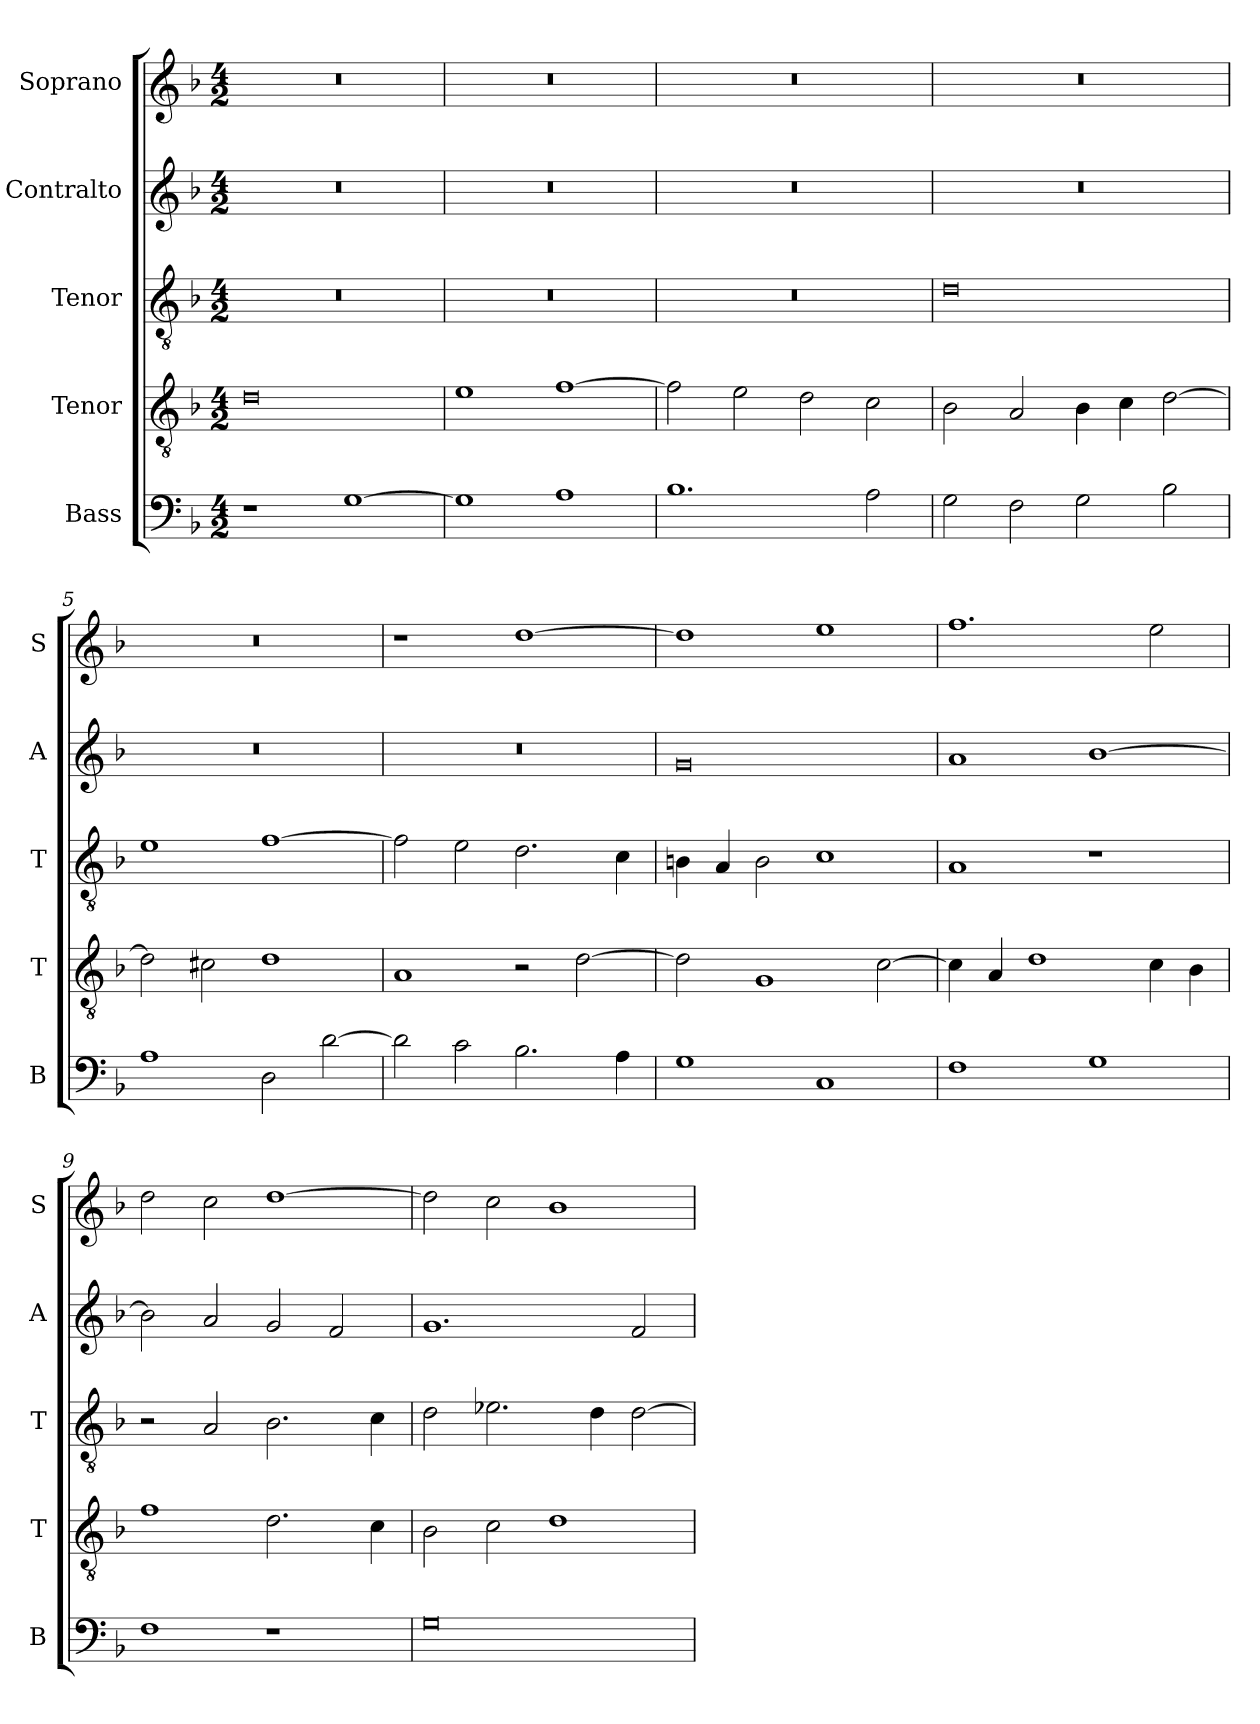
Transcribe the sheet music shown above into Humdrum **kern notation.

**kern	**kern	**kern	**kern	**kern
*part5	*part4	*part3	*part2	*part1
*staff5	*staff4	*staff3	*staff2	*staff1
*I"Bass	*I"Tenor	*I"Tenor	*I"Contralto	*I"Soprano
*I'B	*I'T	*I'T	*I'A	*I'S
*clefF4	*clefGv2	*clefGv2	*clefG2	*clefG2
*k[b-]	*k[b-]	*k[b-]	*k[b-]	*k[b-]
*G:dor	*G:dor	*G:dor	*G:dor	*G:dor
*M4/2	*M4/2	*M4/2	*M4/2	*M4/2
=1	=1	=1	=1	=1
1r	0d	0r	0r	0r
[1G	.	.	.	.
=2	=2	=2	=2	=2
1G]	1e	0r	0r	0r
1A	[1f	.	.	.
=3	=3	=3	=3	=3
1.B-	2f]	0r	0r	0r
.	2e	.	.	.
.	2d	.	.	.
2A	2c	.	.	.
=4	=4	=4	=4	=4
2G	2B-	0d	0r	0r
2F	2A	.	.	.
2G	4B-	.	.	.
.	4c	.	.	.
2B-	[2d	.	.	.
=5	=5	=5	=5	=5
1A	2d]	1e	0r	0r
.	2c#X	.	.	.
2D	1d	[1f	.	.
[2d	.	.	.	.
=6	=6	=6	=6	=6
2d]	1A	2f]	0r	1r
2c	.	2e	.	.
2.B-	2r	2.d	.	[1dd
.	[2d	.	.	.
4A	.	4c	.	.
=7	=7	=7	=7	=7
1G	2d]	4Bn	0g	1dd]
.	.	4A	.	.
.	1G	2B	.	.
1C	.	1c	.	1ee
.	[2c	.	.	.
=8	=8	=8	=8	=8
1F	4c]	1A	1a	1.ff
.	4A	.	.	.
.	1d	.	.	.
1G	.	1r	[1b-	.
.	4c	.	.	2ee
.	4B-	.	.	.
=9	=9	=9	=9	=9
1F	1f	2r	2b-]	2dd
.	.	2A	2a	2cc
1r	2.d	2.B-	2g	[1dd
.	.	.	2f	.
.	4c	4c	.	.
=10	=10	=10	=10	=10
0G	2B-	2d	1.g	2dd]
.	2c	2.e-X	.	2cc
.	1d	.	.	1b-
.	.	4d	.	.
.	.	[2d	2f	.
=	=	=	=	=
*-	*-	*-	*-	*-
